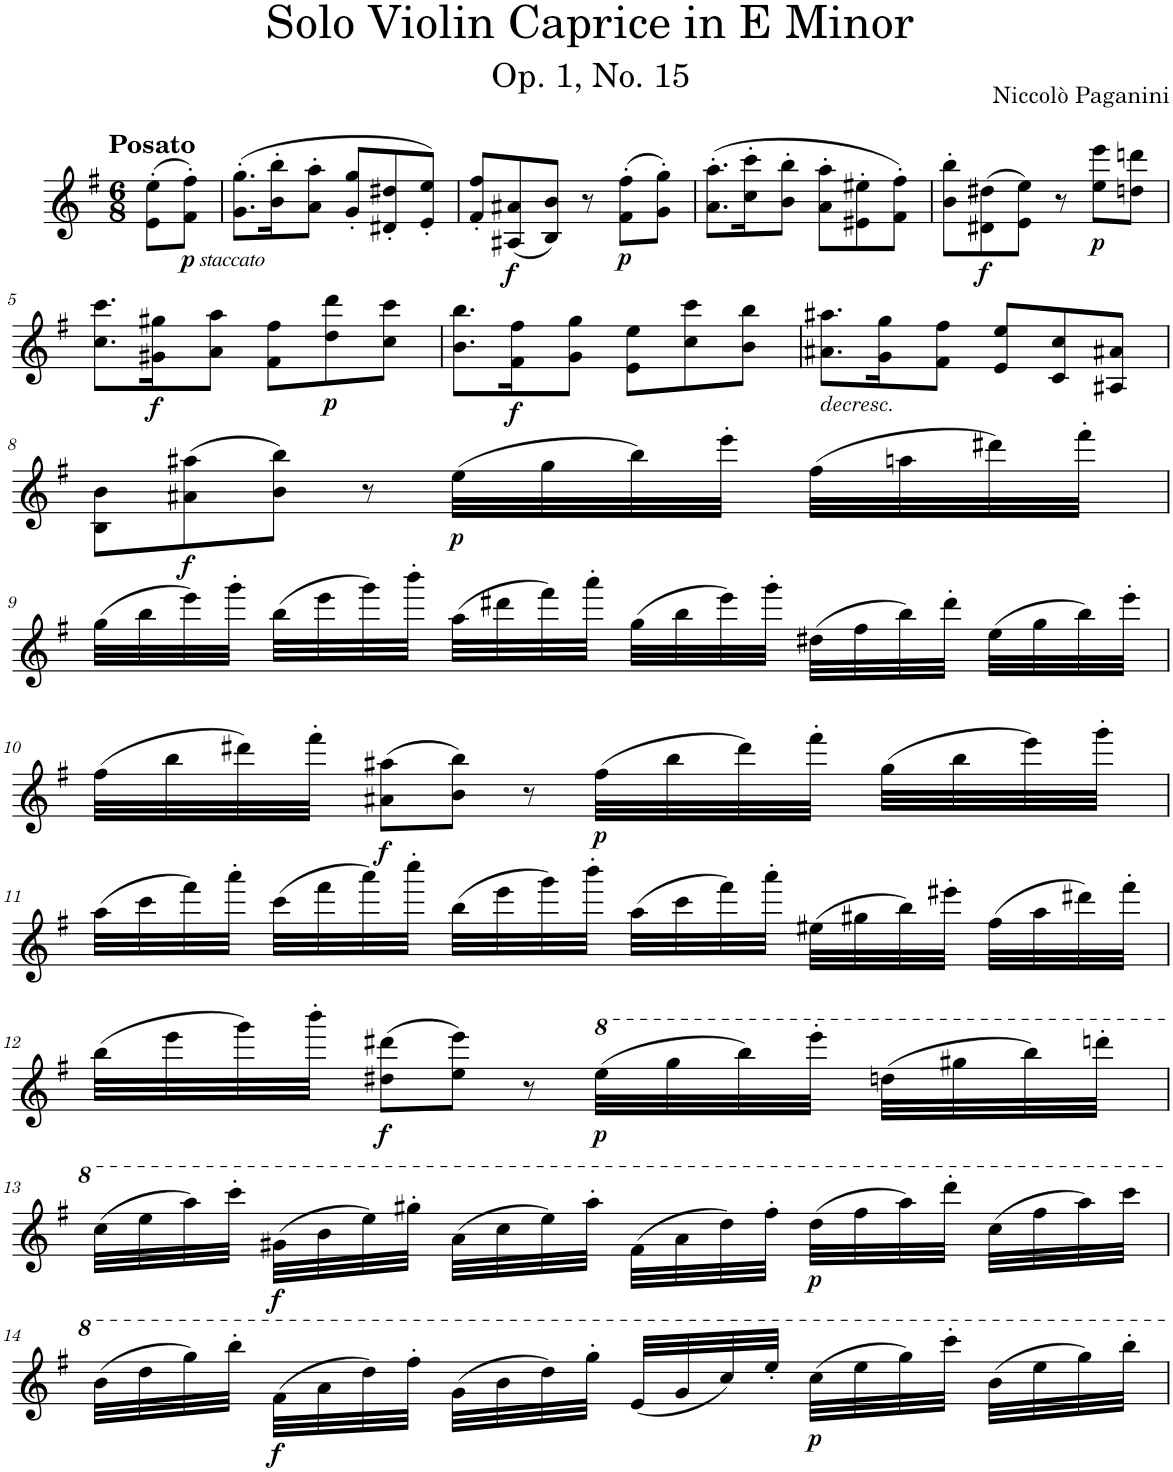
**kern	**dynam
*part1	*part1
*staff1	*staff1
*I"Violin	*
*I'Vln.	*
*clefG2	*
*k[f#]	*
*M6/8	*
=	=
!LO:TX:a:B:t=Posato	!
!	!LO:DY:b
!	!LO:DY:n=1:b
(8e\' 8ee\'L	p other-dynamics
8f#\' 8ff#\'J)	.
=1	=1
(8.g\' 8.gg\'L	.
16b\' 16bb\'K	.
8a\' 8aa\'J	.
8g/' 8gg/'L	.
8d#X/' 8dd#X/'	.
8e/' 8ee/'J)	.
=2	=2
8f#/' 8ff#/'L	.
!	!LO:DY:b
(8A#X/ 8a#X/	f
8B/ 8b/J)	.
8r	.
!	!LO:DY:b
(8f#\' 8ff#\'L	p
8g\' 8gg\'J)	.
=3	=3
(8.a\' 8.aa\'L	.
16cc\' 16ccc\'K	.
8b\' 8bb\'J	.
8a\' 8aa\'L	.
8e#X\' 8ee#X\'	.
8f#\' 8ff#\'J)	.
=4	=4
8b\' 8bb\'L	.
!	!LO:DY:b
(8d#X\ 8dd#X\	f
8e\ 8ee\J)	.
8r	.
!	!LO:DY:b
8ee\ 8eee\L	p
8ddn\ 8dddn\J	.
!!LO:LB:g=z
=5	=5
8.cc\ 8.ccc\L	.
!	!LO:DY:b
16g#X\ 16gg#X\K	f
8a\ 8aa\J	.
8f#\ 8ff#\L	.
!	!LO:DY:b
8dd\ 8ddd\	p
8cc\ 8ccc\J	.
=6	=6
8.b\ 8.bb\L	.
!	!LO:DY:b
16f#\ 16ff#\K	f
8g\ 8gg\J	.
8e\ 8ee\L	.
8cc\ 8ccc\	.
8b\ 8bb\J	.
=7	=7
!LO:TX:b:i:t=decresc.	!
8.a#X\ 8.aa#X\L	.
16g\ 16gg\K	.
8f#\ 8ff#\J	.
8e/ 8ee/L	.
8c/ 8cc/	.
8A#X/ 8a#X/J	.
!!LO:LB:g=z
=8	=8
8B\ 8b\L	.
!	!LO:DY:b
(8a#X\ 8aa#X\	f
8b\ 8bb\J)	.
8r	.
!	!LO:DY:b
(32ee\LLL	p
32gg\	.
32bb\)	.
32eee'\JJJ	.
(32ff#\LLL	.
32aan\	.
32ddd#X\)	.
32fff#'\JJJ	.
!!LO:LB:g=z
=9	=9
(32gg\LLL	.
32bb\	.
32eee\)	.
32ggg'\JJJ	.
(32bb\LLL	.
32eee\	.
32ggg\)	.
32bbb'\JJJ	.
(32aa\LLL	.
32ddd#X\	.
32fff#\)	.
32aaa'\JJJ	.
(32gg\LLL	.
32bb\	.
32eee\)	.
32ggg'\JJJ	.
(32dd#X\LLL	.
32ff#\	.
32bb\)	.
32ddd#'\JJJ	.
(32ee\LLL	.
32gg\	.
32bb\)	.
32eee'\JJJ	.
!!LO:LB:g=z
=10	=10
(32ff#\LLL	.
32bb\	.
32ddd#X\)	.
32fff#'\JJJ	.
!	!LO:DY:b
(8a#X\ 8aa#X\L	f
8b\ 8bb\J)	.
8r	.
!	!LO:DY:b
(32ff#\LLL	p
32bb\	.
32ddd#\)	.
32fff#'\JJJ	.
(32gg\LLL	.
32bb\	.
32eee\)	.
32ggg'\JJJ	.
!!LO:LB:g=z
=11	=11
(32aa\LLL	.
32ccc\	.
32fff#\)	.
32aaa'\JJJ	.
(32ccc\LLL	.
32fff#\	.
32aaa\)	.
32cccc'\JJJ	.
(32bb\LLL	.
32eee\	.
32ggg\)	.
32bbb'\JJJ	.
(32aa\LLL	.
32ccc\	.
32fff#\)	.
32aaa'\JJJ	.
(32ee#X\LLL	.
32gg#X\	.
32bb\)	.
32eee#X'\JJJ	.
(32ff#\LLL	.
32aa\	.
32ddd#X\)	.
32fff#'\JJJ	.
!!LO:LB:g=z
=12	=12
(32bb\LLL	.
32eee\	.
32ggg\)	.
32bbb'\JJJ	.
!	!LO:DY:b
(8dd#X\ 8ddd#X\L	f
8ee\ 8eee\J)	.
8r	.
!	!LO:DY:b
(32eee\LLL	p
32ggg\	.
32bbb\)	.
32eeee'\JJJ	.
(32dddn\LLL	.
32ggg#X\	.
32bbb\)	.
32ddddn'\JJJ	.
!!LO:LB:g=z
=13	=13
(32ccc\LLL	.
32eee\	.
32aaa\)	.
32cccc'\JJJ	.
!	!LO:DY:b
(32gg#X\LLL	f
32bb\	.
32eee\)	.
32ggg#X'\JJJ	.
(32aa\LLL	.
32ccc\	.
32eee\)	.
32aaa'\JJJ	.
(32ff#\LLL	.
32aa\	.
32ddd\)	.
32fff#'\JJJ	.
!	!LO:DY:b
(32ddd\LLL	p
32fff#\	.
32aaa\)	.
32dddd'\JJJ	.
(32ccc\LLL	.
32fff#\	.
32aaa\)	.
32cccc\JJJ	.
!!LO:LB:g=z
=14	=14
(32bb\LLL	.
32ddd\	.
32ggg\)	.
32bbb'\JJJ	.
!	!LO:DY:b
(32ff#\LLL	f
32aa\	.
32ddd\)	.
32fff#'\JJJ	.
(32gg\LLL	.
32bb\	.
32ddd\)	.
32ggg'\JJJ	.
(32ee/LLL	.
32gg/	.
32ccc/)	.
32eee'/JJJ	.
!	!LO:DY:b
(32ccc\LLL	p
32eee\	.
32ggg\)	.
32cccc'\JJJ	.
(32bb\LLL	.
32eee\	.
32ggg\)	.
32bbb'\JJJ	.
=	=
*-	*-
